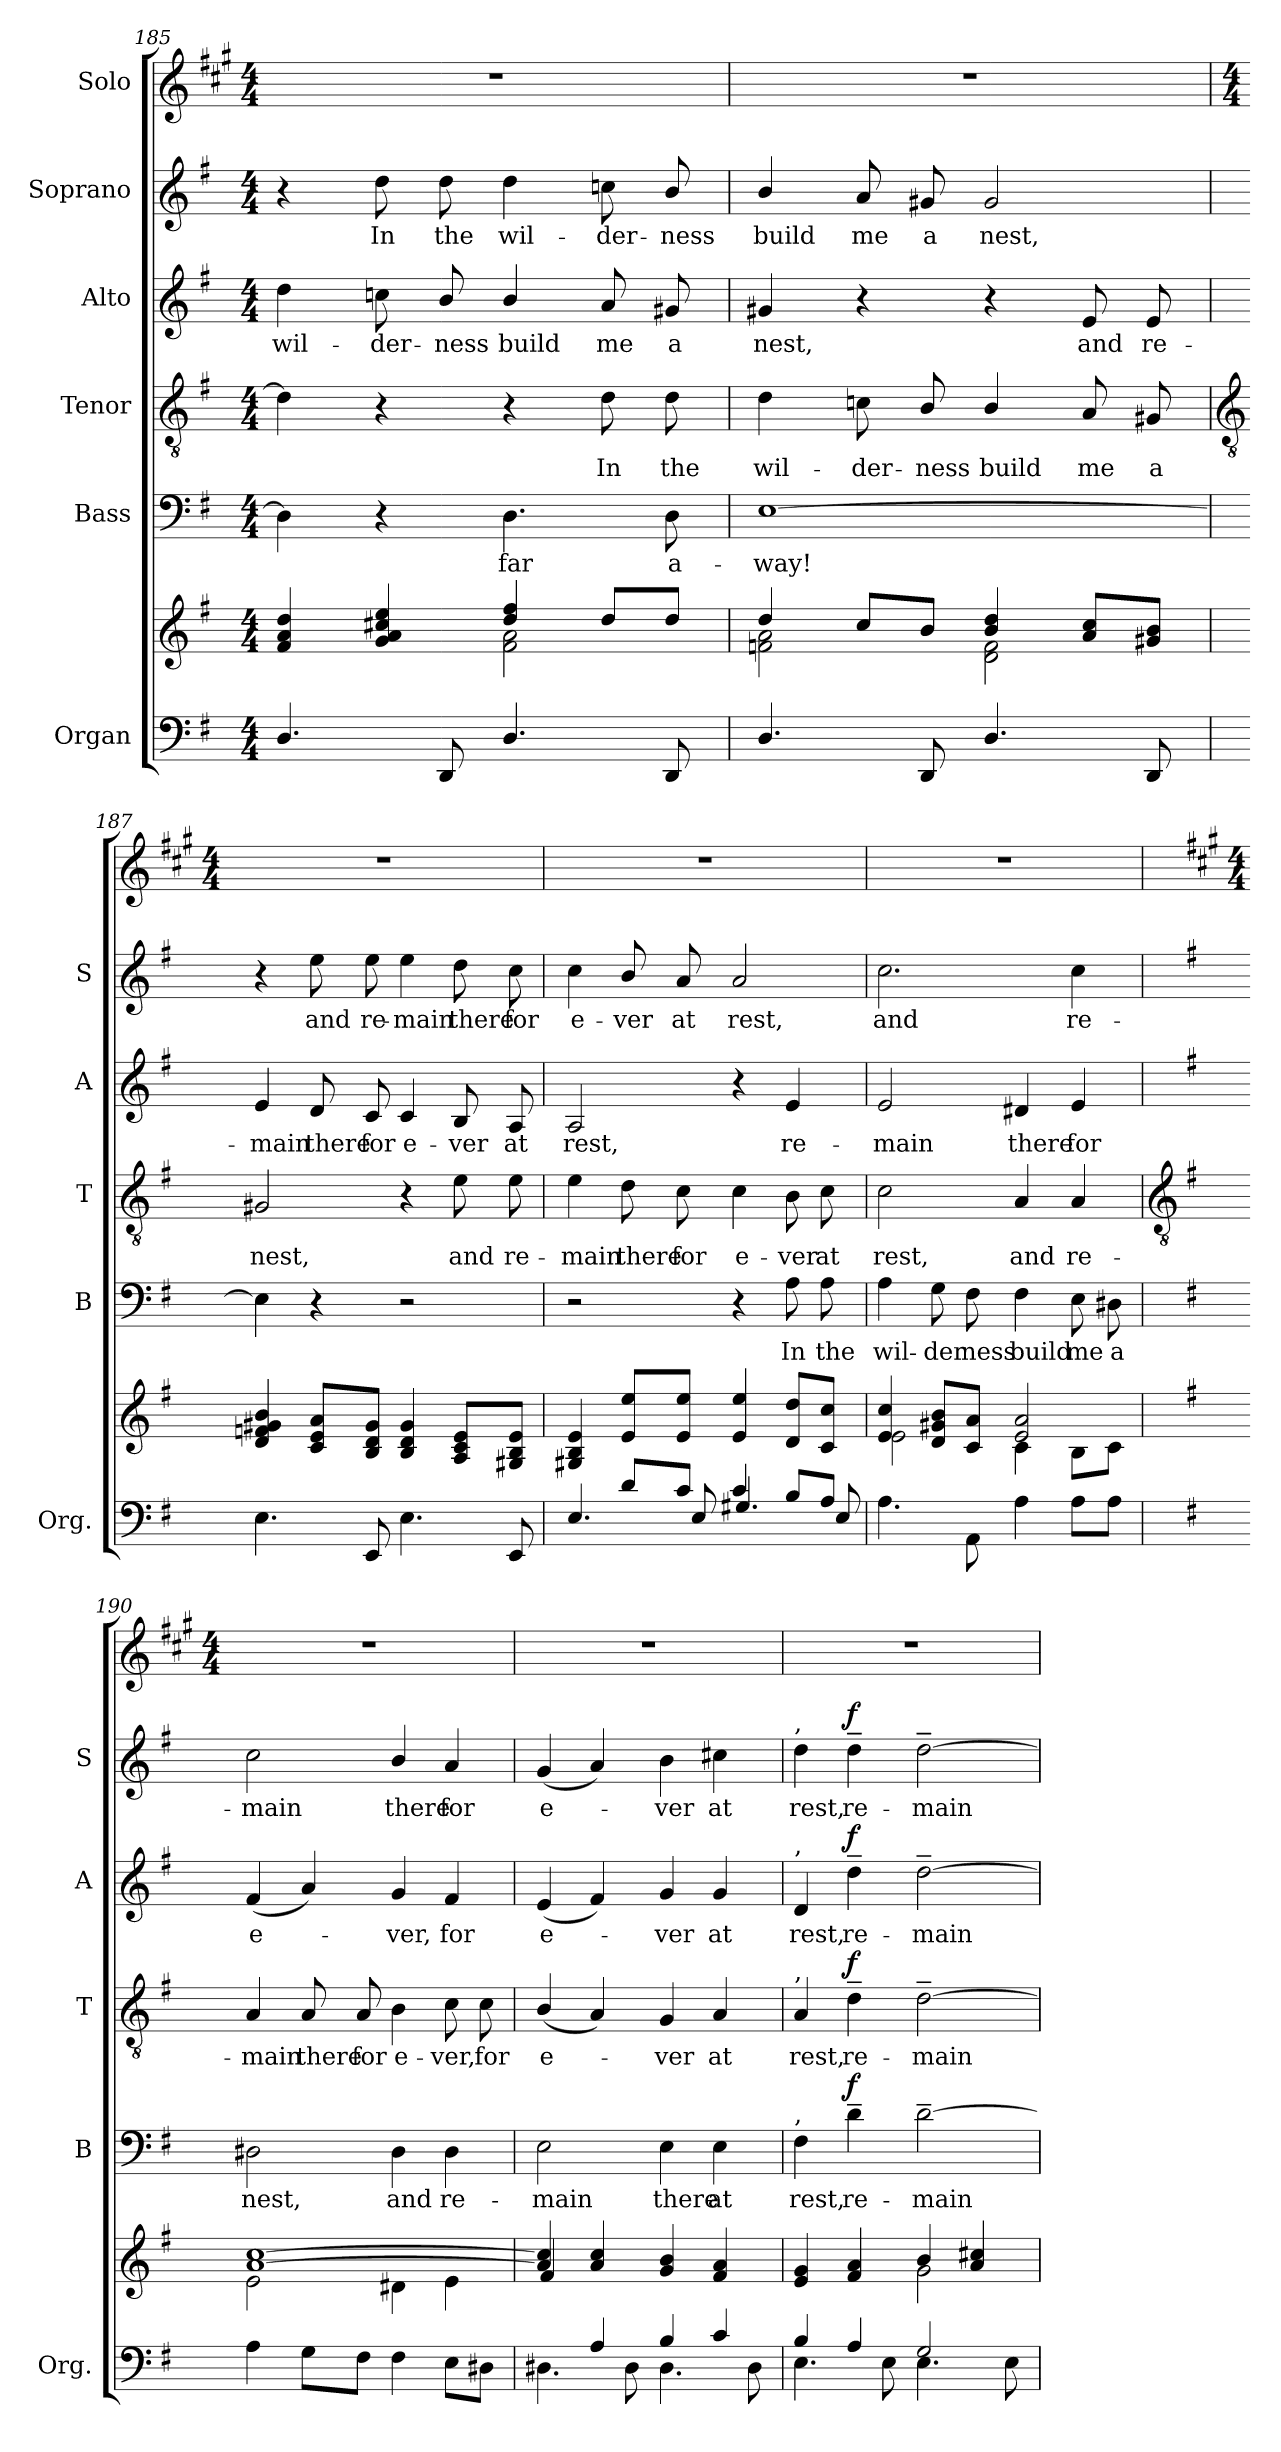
**kern	**kern	**kern	**text	**dynam	**kern	**text	**dynam	**kern	**text	**dynam	**kern	**text	**dynam	**kern
*part6	*part6	*part5	*part5	*part5	*part4	*part4	*part4	*part3	*part3	*part3	*part2	*part2	*part2	*part1
*staff7	*staff6	*staff5	*staff5	*staff5	*staff4	*staff4	*staff4	*staff3	*staff3	*staff3	*staff2	*staff2	*staff2	*staff1
*I"Organ	*	*I"Bass	*	*	*I"Tenor	*	*	*I"Alto	*	*	*I"Soprano	*	*	*I"Solo
*I'Org.	*	*I'B	*	*	*I'T	*	*	*I'A	*	*	*I'S	*	*	*
*clefF4	*clefG2	*clefF4	*	*	*clefGv2	*	*	*clefG2	*	*	*clefG2	*	*	*clefG2
*	*	*	*	*	*	*	*	*	*	*	*	*	*	*ITrd1c2
*k[f#]	*k[f#]	*k[f#]	*	*	*k[f#]	*	*	*k[f#]	*	*	*k[f#]	*	*	*k[f#]
*G:	*G:	*G:	*	*	*G:	*	*	*G:	*	*	*G:	*	*	*G:
*M4/4	*M4/4	*M4/4	*	*	*M4/4	*	*	*M4/4	*	*	*M4/4	*	*	*M4/4
=185	=185	=185	=185	=185	=185	=185	=185	=185	=185	=185	=185	=185	=185	=185
*	*^	*	*	*	*	*	*	*	*	*	*	*	*	*
*	*	*^	*	*	*	*	*	*	*	*	*	*	*	*	*
!	!	!	!	!	!	!	!	!	!	!	!LO:LY:b	!	!	!	!	!
4.D/	4f#/ 4a/ 4dd/	2ryy	1ryy	4D]	.	.	4d]	.	.	4dd	wil-	.	4r	.	.	1r
!	!	!	!	!	!	!	!	!	!	!	!LO:LY:b	!	!	!LO:LY:b	!	!
.	4g/ 4a/ 4cc#X/ 4ee/	.	.	4r	.	.	4r	.	.	8ccn	-der-	.	8dd	In	.	.
!	!	!	!	!	!	!	!	!	!	!	!LO:LY:b	!	!	!LO:LY:b	!	!
8DD/	.	.	.	.	.	.	.	.	.	8b/	-ness	.	8dd	the	.	.
!	!	!	!	!	!LO:LY:b	!	!	!	!	!	!LO:LY:b	!	!	!LO:LY:b	!	!
4.D/	4dd/ 4ff#/	2f#\ 2a\	.	4.D	far	.	4r	.	.	4b/	build	.	4dd	wil-	.	.
!	!	!	!	!	!	!	!	!LO:LY:b	!	!	!LO:LY:b	!	!	!LO:LY:b	!	!
.	8dd/L	.	.	.	.	.	8d	In	.	8a	me	.	8ccn	-der-	.	.
!	!	!	!	!	!LO:LY:b	!	!	!LO:LY:b	!	!	!LO:LY:b	!	!	!LO:LY:b	!	!
8DD/	8dd/J	.	.	8D	a-	.	8d	the	.	8g#X	a	.	8b/	-ness	.	.
=186	=186	=186	=186	=186	=186	=186	=186	=186	=186	=186	=186	=186	=186	=186	=186	=186
!	!	!	!	!	!LO:LY:b	!	!	!LO:LY:b	!	!	!LO:LY:b	!	!	!LO:LY:b	!	!
4.D/	4dd/	2fn\ 2a\	1ryy	[1E	-way!	.	4d	wil-	.	4g#X	nest,	.	4b/	build	.	1r
!	!	!	!	!	!	!	!	!LO:LY:b	!	!	!	!	!	!LO:LY:b	!	!
.	8cc/L	.	.	.	.	.	8cn	-der-	.	4r	.	.	8a	me	.	.
!	!	!	!	!	!	!	!	!LO:LY:b	!	!	!	!	!	!LO:LY:b	!	!
8DD/	8b/J	.	.	.	.	.	8B/	-ness	.	.	.	.	8g#X	a	.	.
!	!	!	!	!	!	!	!	!LO:LY:b	!	!	!	!	!	!LO:LY:b	!	!
4.D/	4b/ 4dd/	2d\ 2f\	.	.	.	.	4B/	build	.	4r	.	.	2g#	nest,	.	.
!	!	!	!	!	!	!	!	!LO:LY:b	!	!	!LO:LY:b	!	!	!	!	!
.	8a/ 8cc/L	.	.	.	.	.	8A	me	.	8e	and	.	.	.	.	.
!	!	!	!	!	!	!	!	!LO:LY:b	!	!	!LO:LY:b	!	!	!	!	!
8DD/	8g#X/ 8b/J	.	.	.	.	.	8G#X	a	.	8e	re-	.	.	.	.	.
!!LO:LB:g=z
=187	=187	=187	=187	=187	=187	=187	=187	=187	=187	=187	=187	=187	=187	=187	=187	=187
*	*	*	*	*	*	*	*clefGv2	*	*	*	*	*	*	*	*	*
*	*	*	*	*	*	*	*	*	*	*	*	*	*	*	*	*M4/4
!	!	!	!	!	!	!	!	!LO:LY:b	!	!	!LO:LY:b	!	!	!	!	!
4.E	4d/ 4fn/ 4g#X/ 4b/	1ryy	1ryy	4E]	.	.	2G#X	nest,	.	4e	-main	.	4r	.	.	1r
!	!	!	!	!	!	!	!	!	!	!	!LO:LY:b	!	!	!LO:LY:b	!	!
.	8c/ 8e/ 8a/L	.	.	4r	.	.	.	.	.	8d	there	.	8ee	and	.	.
!	!	!	!	!	!	!	!	!	!	!	!LO:LY:b	!	!	!LO:LY:b	!	!
8EE	8B/ 8d/ 8g#/J	.	.	.	.	.	.	.	.	8c	for	.	8ee	re-	.	.
!	!	!	!	!	!	!	!	!	!	!	!LO:LY:b	!	!	!LO:LY:b	!	!
4.E	4B/ 4d/ 4g#/	.	.	2r	.	.	4r	.	.	4c	e-	.	4ee	-main	.	.
!	!	!	!	!	!	!	!	!LO:LY:b	!	!	!LO:LY:b	!	!	!LO:LY:b	!	!
.	8A/ 8c/ 8e/L	.	.	.	.	.	8e	and	.	8B	-ver	.	8dd	there	.	.
!	!	!	!	!	!	!	!	!LO:LY:b	!	!	!LO:LY:b	!	!	!LO:LY:b	!	!
8EE	8G#X/ 8B/ 8e/J	.	.	.	.	.	8e	re-	.	8A	at	.	8cc	for	.	.
*	*	*v	*v	*	*	*	*	*	*	*	*	*	*	*	*	*
!!LO:LB:g=z
=188	=188	=188	=188	=188	=188	=188	=188	=188	=188	=188	=188	=188	=188	=188	=188
*^	*	*	*	*	*	*	*	*	*	*	*	*	*	*	*
*	*^	*	*	*	*	*	*	*	*	*	*	*	*	*	*	*
!	!	!	!	!	!	!	!	!	!LO:LY:b	!	!	!LO:LY:b	!	!	!LO:LY:b	!	!
4ryy	1ryy	4.E	4G#X/ 4B/ 4e/	4ryy	2r	.	.	4e	-main	.	2A	rest,	.	4cc	e-	.	1r
!	!	!	!	!	!	!	!	!	!LO:LY:b	!	!	!	!	!	!LO:LY:b	!	!
8d/L	.	.	8e/ 8ee/L	2.ryy	.	.	.	8d	there	.	.	.	.	8b/	-ver	.	.
!	!	!	!	!	!	!	!	!	!LO:LY:b	!	!	!	!	!	!LO:LY:b	!	!
8c/J	.	8E	8e/ 8ee/J	.	.	.	.	8c	for	.	.	.	.	8a	at	.	.
!	!	!	!	!	!	!	!	!	!LO:LY:b	!	!	!	!	!	!LO:LY:b	!	!
4c/	.	4.G#X	4e/ 4ee/	.	4r	.	.	4c	e-	.	4r	.	.	2a	rest,	.	.
!	!	!	!	!	!	!LO:LY:b	!	!	!LO:LY:b	!	!	!LO:LY:b	!	!	!	!	!
8B/L	.	.	8d/ 8dd/L	.	8A	In	.	8B\	-ver	.	4e	re-	.	.	.	.	.
!	!	!	!	!	!	!LO:LY:b	!	!	!LO:LY:b	!	!	!	!	!	!	!	!
8A/J	.	8E	8c/ 8cc/J	.	8A	the	.	8c	at	.	.	.	.	.	.	.	.
=189	=189	=189	=189	=189	=189	=189	=189	=189	=189	=189	=189	=189	=189	=189	=189	=189	=189
!	!	!	!	!	!	!LO:LY:b	!	!	!LO:LY:b	!	!	!LO:LY:b	!	!	!LO:LY:b	!	!
*	*v	*v	*	*	*	*	*	*	*	*	*	*	*	*	*	*	*
1ryy	4.A	4e/ 4cc/	2e\	4A	wil-	.	2c	rest,	.	2e	-main	.	2.cc	and	.	1r
!	!	!	!	!	!LO:LY:b	!	!	!	!	!	!	!	!	!	!	!
.	.	8d/ 8g#X/ 8b/L	.	8G	-der	.	.	.	.	.	.	.	.	.	.	.
!	!	!	!	!	!LO:LY:b	!	!	!	!	!	!	!	!	!	!	!
.	8AA	8c/ 8a/J	.	8F#	ness	.	.	.	.	.	.	.	.	.	.	.
!	!	!	!	!	!LO:LY:b	!	!	!LO:LY:b	!	!	!LO:LY:b	!	!	!	!	!
.	4A	2e/ 2a/	4c\	4F#	build	.	4A	and	.	4d#X	there	.	.	.	.	.
!	!	!	!	!	!LO:LY:b	!	!	!LO:LY:b	!	!	!LO:LY:b	!	!	!LO:LY:b	!	!
.	8AL	.	8B\L	8E	me	.	4A	re-	.	4e	for	.	4cc	re-	.	.
!	!	!	!	!	!LO:LY:b	!	!	!	!	!	!	!	!	!	!	!
.	8AJ	.	8c\J	8D#X	a	.	.	.	.	.	.	.	.	.	.	.
!!LO:LB:g=z
=190	=190	=190	=190	=190	=190	=190	=190	=190	=190	=190	=190	=190	=190	=190	=190	=190
*	*	*	*	*	*	*	*clefGv2	*	*	*	*	*	*	*	*	*
*	*	*	*	*	*	*	*	*	*	*	*	*	*	*	*	*k[f#]
*	*	*	*	*	*	*	*	*	*	*	*	*	*	*	*	*G:
*	*	*	*	*	*	*	*	*	*	*	*	*	*	*	*	*M4/4
!	!	!	!	!	!LO:LY:b	!	!	!LO:LY:b	!	!	!LO:LY:b	!	!	!LO:LY:b	!	!
1ryy	4A	[1a/ [1cc/	2e\	2D#X	nest,	.	4A	-main	.	(<4f#	e-	.	2cc	-main	.	1r
!	!	!	!	!	!	!	!	!LO:LY:b	!	!	!	!	!	!	!	!
.	8GL	.	.	.	.	.	8A	there	.	4a)	.	.	.	.	.	.
!	!	!	!	!	!	!	!	!LO:LY:b	!	!	!	!	!	!	!	!
.	8F#J	.	.	.	.	.	8A	for	.	.	.	.	.	.	.	.
!	!	!	!	!	!LO:LY:b	!	!	!LO:LY:b	!	!	!LO:LY:b	!	!	!LO:LY:b	!	!
.	4F#	.	4d#X\	4D#	and	.	4B	e-	.	4g	ver,	.	4b/	there	.	.
!	!	!	!	!	!LO:LY:b	!	!	!LO:LY:b	!	!	!LO:LY:b	!	!	!LO:LY:b	!	!
.	8EL	.	4e\	4D#	re-	.	8c	-ver,	.	4f#	for	.	4a	for	.	.
!	!	!	!	!	!	!	!	!LO:LY:b	!	!	!	!	!	!	!	!
.	8D#XJ	.	.	.	.	.	8c	for	.	.	.	.	.	.	.	.
!!LO:LB:g=z
=191	=191	=191	=191	=191	=191	=191	=191	=191	=191	=191	=191	=191	=191	=191	=191	=191
!	!	!	!	!	!LO:LY:b	!	!	!LO:LY:b	!	!	!LO:LY:b	!	!	!LO:LY:b	!	!
4ryy	4.D#X\	4a/] 4cc/]	4f#/	2E	-main	.	(<4B/	e-	.	(<4e	e-	.	(<4g	e-	.	1r
4A/	.	4a/ 4cc/	4ryy	.	.	.	4A)	.	.	4f#)	.	.	4a)	.	.	.
.	8D#\	.	.	.	.	.	.	.	.	.	.	.	.	.	.	.
!	!	!	!	!	!LO:LY:b	!	!	!LO:LY:b	!	!	!LO:LY:b	!	!	!LO:LY:b	!	!
4B/	4.D#\	4g/ 4b/	2ryy	4E	there	.	4G	ver	.	4g	ver	.	4b	ver	.	.
!	!	!	!	!	!LO:LY:b	!	!	!LO:LY:b	!	!	!LO:LY:b	!	!	!LO:LY:b	!	!
4c/	.	4f#/ 4a/	.	4E	at	.	4A	at	.	4g	at	.	4cc#X	at	.	.
.	8D#\	.	.	.	.	.	.	.	.	.	.	.	.	.	.	.
=192	=192	=192	=192	=192	=192	=192	=192	=192	=192	=192	=192	=192	=192	=192	=192	=192
!	!	!	!	!	!	!	!	!	!	!	!	!	!LO:TX:a:t=,	!	!	!
!	!	!	!	!	!	!	!	!	!	!LO:TX:a:t=,	!	!	!	!	!	!
!	!	!	!	!	!	!	!LO:TX:a:t=,	!	!	!	!	!	!	!	!	!
!	!	!	!	!LO:TX:a:t=,	!	!	!	!	!	!	!	!	!	!	!	!
!	!	!	!	!	!LO:LY:b	!	!	!LO:LY:b	!	!	!LO:LY:b	!	!	!LO:LY:b	!	!
4B/	4.E\	4e/ 4g/	2ryy	4F#	rest,	.	4A	rest,	.	4d	rest,	.	4dd	rest,	.	1r
!	!	!	!	!	!LO:LY:b	!LO:DY:b	!	!LO:LY:b	!LO:DY:b	!	!LO:LY:b	!LO:DY:b	!	!LO:LY:b	!LO:DY:b	!
4A/	.	4f#/ 4a/	.	4d~	re-	f	4d~	re-	f	4dd~	re-	f	4dd~	re-	f	.
.	8E\	.	.	.	.	.	.	.	.	.	.	.	.	.	.	.
!	!	!	!	!	!LO:LY:b	!	!	!LO:LY:b	!	!	!LO:LY:b	!	!	!LO:LY:b	!	!
2G/	4.E\	4b/	2g\	[2d~	-main	.	[2d~	-main	.	[2dd~	-main	.	[2dd~	-main	.	.
.	.	4a/ 4cc#X/	.	.	.	.	.	.	.	.	.	.	.	.	.	.
.	8E\	.	.	.	.	.	.	.	.	.	.	.	.	.	.	.
*v	*v	*	*	*	*	*	*	*	*	*	*	*	*	*	*	*
*	*v	*v	*	*	*	*	*	*	*	*	*	*	*	*	*
=	=	=	=	=	=	=	=	=	=	=	=	=	=	=
*-	*-	*-	*-	*-	*-	*-	*-	*-	*-	*-	*-	*-	*-	*-
